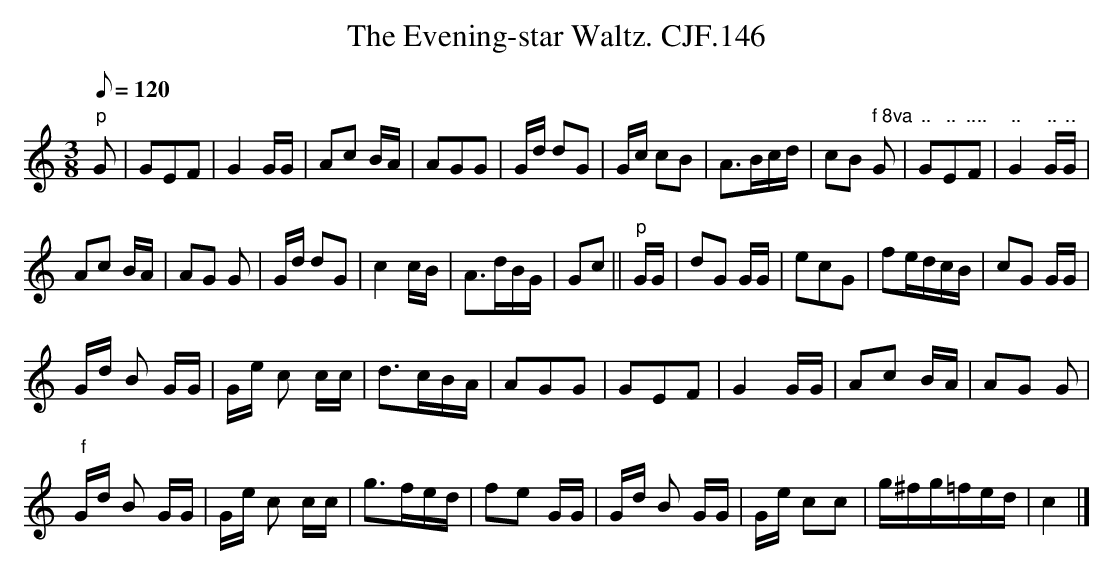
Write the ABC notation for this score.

X:1
T:Evening-star Waltz. CJF.146, The
M:3/8
L:1/16
Q:1/8=120
K:C
"p"G2|G2E2F2|G4GG|A2c2 BA|A2G2G2|\
Gd d2G2|Gc c2B2|A3Bcd|c2B2" f 8va" G2|\
".."G2".."E2"...."F2|".."G4".."G".."G|
A2c2 BA|A2G2 G2|Gd d2G2|c4cB|A3dBG|G2c2||\
"p"GG|d2G2 GG|e2c2G2|f2edcB|c2G2 GG|
Gd B2 GG|Ge c2 cc|d3cBA|A2G2G2|\
G2E2F2|G4GG|A2c2 BA|A2G2 G2|
" f"Gd B2 GG|Ge c2 cc|g3fed|f2e2 GG|\
Gd B2 GG|Ge c2c2|g^fg=fed|c4|]
